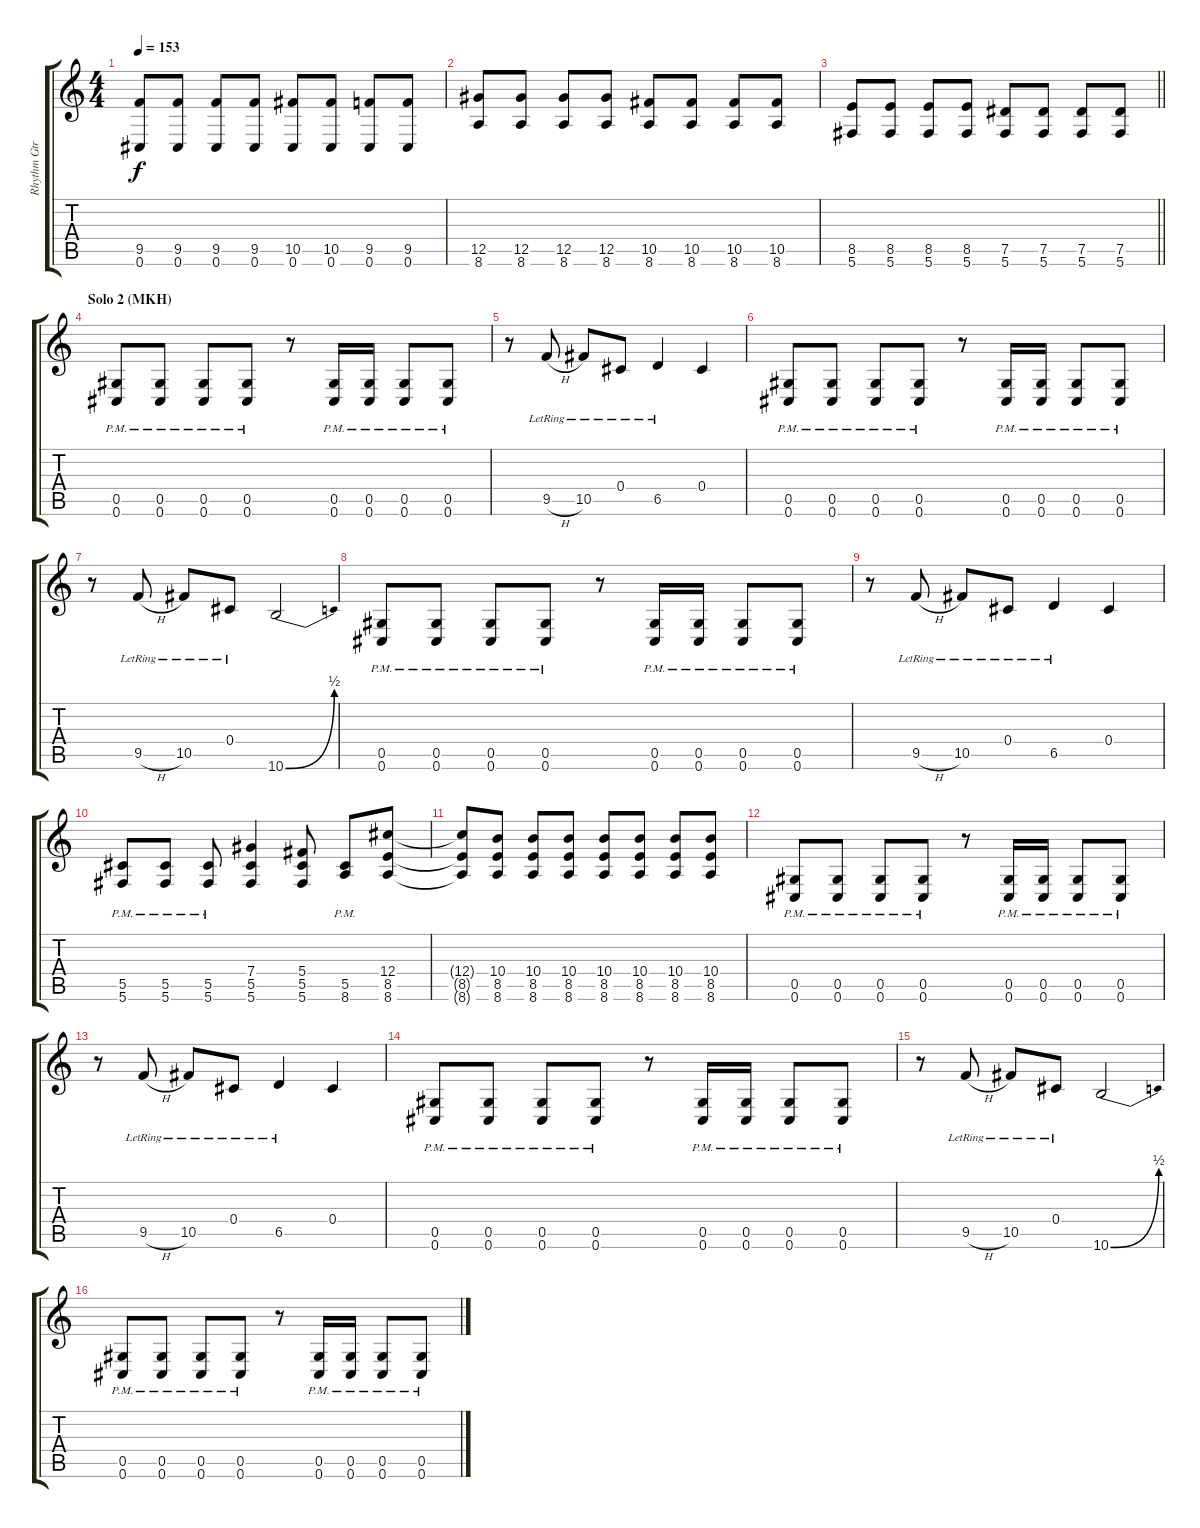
\track ("Rhythm Gtr R" "Rhythm Gtr") {instrument overdrivenguitar}
\staff {score tabs}
\tuning (Eb4 Bb3 Gb3 Db3 Ab2 Db2) {hide}
\ts (4 4)
\tempo 153
\clef g2
\ks c
(9.5 0.6).8{dy f} (9.5 0.6).8 (9.5 0.6).8 (9.5 0.6).8 (10.5 0.6).8 (10.5 0.6).8 (9.5 0.6).8 (9.5 0.6).8 |
(12.5 8.6).8 (12.5 8.6).8 (12.5 8.6).8 (12.5 8.6).8 (10.5 8.6).8 (10.5 8.6).8 (10.5 8.6).8 (10.5 8.6).8 |
\barLineRight lightlight
(8.5 5.6).8 (8.5 5.6).8 (8.5 5.6).8 (8.5 5.6).8 (7.5 5.6).8 (7.5 5.6).8 (7.5 5.6).8 (7.5 5.6).8 |
\section ("" "Solo 2 (MKH)")
(0.5{pm} 0.6{pm}).8 (0.5{pm} 0.6{pm}).8 (0.5{pm} 0.6{pm}).8 (0.5{pm} 0.6{pm}).8 r.8 (0.5{pm} 0.6{pm}).16 (0.5{pm} 0.6{pm}).16 (0.5{pm} 0.6{pm}).8 (0.5{pm} 0.6{pm}).8 |
r.8 9.5{h lr}.8 10.5{lr}.8 0.4{lr}.8 6.5{lr}.4 0.4.4 |
(0.5{pm} 0.6{pm}).8 (0.5{pm} 0.6{pm}).8 (0.5{pm} 0.6{pm}).8 (0.5{pm} 0.6{pm}).8 r.8 (0.5{pm} 0.6{pm}).16 (0.5{pm} 0.6{pm}).16 (0.5{pm} 0.6{pm}).8 (0.5{pm} 0.6{pm}).8 |
r.8 9.5{h lr}.8 10.5{lr}.8 0.4{lr}.8 10.6{be (bend 0 0 60 2)}.2 |
(0.5{pm} 0.6{pm}).8 (0.5{pm} 0.6{pm}).8 (0.5{pm} 0.6{pm}).8 (0.5{pm} 0.6{pm}).8 r.8 (0.5{pm} 0.6{pm}).16 (0.5{pm} 0.6{pm}).16 (0.5{pm} 0.6{pm}).8 (0.5{pm} 0.6{pm}).8 |
r.8 9.5{h lr}.8 10.5{lr}.8 0.4{lr}.8 6.5{lr}.4 0.4.4 |
(5.5{pm} 5.6{pm}).8 (5.5{pm} 5.6{pm}).8 (5.5{pm} 5.6{pm}).8 (7.4 5.5 5.6).4 (5.4 5.5 5.6).8 (5.5{pm} 8.6{pm}).8 (12.4 8.5 8.6).8 |
(12.4{t} 8.5{t} 8.6{t}).8 (10.4 8.5 8.6).8 (10.4 8.5 8.6).8 (10.4 8.5 8.6).8 (10.4 8.5 8.6).8 (10.4 8.5 8.6).8 (10.4 8.5 8.6).8 (10.4 8.5 8.6).8 |
(0.5{pm} 0.6{pm}).8 (0.5{pm} 0.6{pm}).8 (0.5{pm} 0.6{pm}).8 (0.5{pm} 0.6{pm}).8 r.8 (0.5{pm} 0.6{pm}).16 (0.5{pm} 0.6{pm}).16 (0.5{pm} 0.6{pm}).8 (0.5{pm} 0.6{pm}).8 |
r.8 9.5{h lr}.8 10.5{lr}.8 0.4{lr}.8 6.5{lr}.4 0.4.4 |
(0.5{pm} 0.6{pm}).8 (0.5{pm} 0.6{pm}).8 (0.5{pm} 0.6{pm}).8 (0.5{pm} 0.6{pm}).8 r.8 (0.5{pm} 0.6{pm}).16 (0.5{pm} 0.6{pm}).16 (0.5{pm} 0.6{pm}).8 (0.5{pm} 0.6{pm}).8 |
r.8 9.5{h lr}.8 10.5{lr}.8 0.4{lr}.8 10.6{be (bend 0 0 60 2)}.2 |
(0.5{pm} 0.6{pm}).8 (0.5{pm} 0.6{pm}).8 (0.5{pm} 0.6{pm}).8 (0.5{pm} 0.6{pm}).8 r.8 (0.5{pm} 0.6{pm}).16 (0.5{pm} 0.6{pm}).16 (0.5{pm} 0.6{pm}).8 (0.5{pm} 0.6{pm}).8
